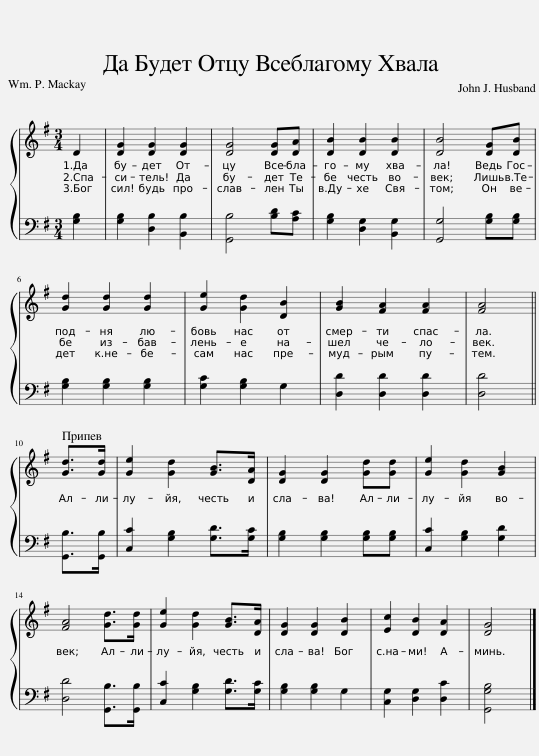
X:1
%%score { 1 | 2 }
L:1/8
M:3/4
I:linebreak $
K:G
V:1 treble
V:2 bass
V:1
 D2 | [DG]2 [DG]2 [DG]2 | [DG]4 [DG][DA] | [DB]2 [DB]2 [DB]2 | [DB]4 [DG][DB] |$ %5
 [Gd]2 [Gd]2 [Gd]2 | [Ge]2 [Gd]2 [DB]2 | [GB]2 [FA]2 [FA]2 | [FA]4 ||$ [Gd]>[Gd] | %10
 [Ge]2 [Gd]2 [GB]>[DA] | [DG]2 [DG]2 [Gd][Gd] | [Ge]2 [Gd]2 [GB]2 |$ [FA]4 [Gd]>[Gd] | [Ge]2 [Gd]2 [GB]>[DA] | %15
 [DG]2 [DG]2 [DB]2 | [Ec]2 [DB]2 [DA]2 | [DG]4 |] %18
V:2
 [G,B,]2 | [G,B,]2 [D,B,]2 [B,,B,]2 | [G,,B,]4 [B,D][A,C] | [G,B,]2 [D,G,]2 [B,,G,]2 | [G,,G,]4 [G,B,][G,B,] |$ %5
 [G,B,]2 [G,B,]2 [G,B,]2 | [G,C]2 [G,B,]2 G,2 | [D,D]2 [D,D]2 [D,D]2 | [D,D]4 ||$ [G,,B,]>[G,,B,] | %10
 [C,C]2 [G,B,]2 [G,D]>[G,C] | [G,B,]2 [G,B,]2 [G,B,][G,B,] | [C,C]2 [G,B,]2 [G,D]2 |$ [D,D]4 [G,,B,]>[G,,B,] | [C,C]2 [G,B,]2 [G,D]>[G,C] | %15
 [G,B,]2 [G,B,]2 G,2 | [C,G,]2 [D,G,]2 [D,C]2 | [G,,G,B,]4 |] %18
